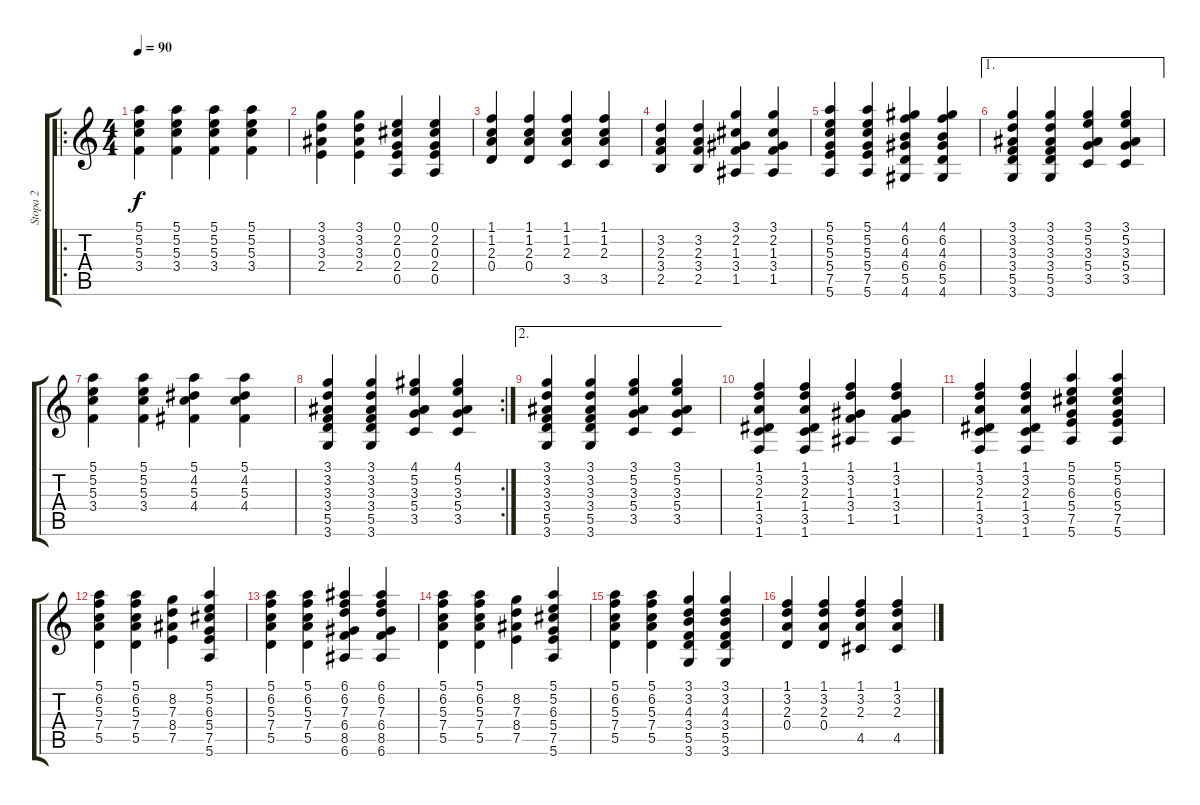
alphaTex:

\track ("Stopa 2" "Stopa 2") {instrument electricguitarjazz}
\staff {score tabs}
\tuning (E4 B3 G3 D3 A2 E2) {hide}
\ro
\ts (4 4)
\tempo 90
\clef g2
\ks c
(5.1 5.2 5.3 3.4).4{dy f instrument electricguitarjazz} (5.1 5.2 5.3 3.4).4 (5.1 5.2 5.3 3.4).4 (5.1 5.2 5.3 3.4).4 |
(3.1 3.2 3.3 2.4).4 (3.1 3.2 3.3 2.4).4 (0.1 2.2 0.3 2.4 0.5).4 (0.1 2.2 0.3 2.4 0.5).4 |
(1.1 1.2 2.3 0.4).4 (1.1 1.2 2.3 0.4).4 (1.1 1.2 2.3 3.5).4 (1.1 1.2 2.3 3.5).4 |
(3.2 2.3 3.4 2.5).4 (3.2 2.3 3.4 2.5).4 (3.1 2.2 1.3 3.4 1.5).4 (3.1 2.2 1.3 3.4 1.5).4 |
(5.1 5.2 5.3 5.4 7.5 5.6).4 (5.1 5.2 5.3 5.4 7.5 5.6).4 (4.1 6.2 4.3 6.4 5.5 4.6).4 (4.1 6.2 4.3 6.4 5.5 4.6).4 |
\ae 1
(3.1 3.2 3.3 3.4 5.5 3.6).4 (3.1 3.2 3.3 3.4 5.5 3.6).4 (3.1 5.2 3.3 5.4 3.5).4 (3.1 5.2 3.3 5.4 3.5).4 |
(5.1 5.2 5.3 3.4).4 (5.1 5.2 5.3 3.4).4 (5.1 4.2 5.3 4.4).4 (5.1 4.2 5.3 4.4).4 |
\rc 2
(3.1 3.2 3.3 3.4 5.5 3.6).4 (3.1 3.2 3.3 3.4 5.5 3.6).4 (4.1 5.2 3.3 5.4 3.5).4 (4.1 5.2 3.3 5.4 3.5).4 |
\ae 2
(3.1 3.2 3.3 3.4 5.5 3.6).4 (3.1 3.2 3.3 3.4 5.5 3.6).4 (3.1 5.2 3.3 5.4 3.5).4 (3.1 5.2 3.3 5.4 3.5).4 |
(1.1 3.2 2.3 1.4 3.5 1.6).4 (1.1 3.2 2.3 1.4 3.5 1.6).4 (1.1 3.2 1.3 3.4 1.5).4 (1.1 3.2 1.3 3.4 1.5).4 |
(1.1 3.2 2.3 1.4 3.5 1.6).4 (1.1 3.2 2.3 1.4 3.5 1.6).4 (5.1 5.2 6.3 5.4 7.5 5.6).4 (5.1 5.2 6.3 5.4 7.5 5.6).4 |
(5.1 6.2 5.3 7.4 5.5).4 (5.1 6.2 5.3 7.4 5.5).4 (8.2 7.3 8.4 7.5).4 (5.1 5.2 6.3 5.4 7.5 5.6).4 |
(5.1 6.2 5.3 7.4 5.5).4 (5.1 6.2 5.3 7.4 5.5).4 (6.1 6.2 7.3 6.4 8.5 6.6).4 (6.1 6.2 7.3 6.4 8.5 6.6).4 |
(5.1 6.2 5.3 7.4 5.5).4 (5.1 6.2 5.3 7.4 5.5).4 (8.2 7.3 8.4 7.5).4 (5.1 5.2 6.3 5.4 7.5 5.6).4 |
(5.1 6.2 5.3 7.4 5.5).4 (5.1 6.2 5.3 7.4 5.5).4 (3.1 3.2 4.3 3.4 5.5 3.6).4 (3.1 3.2 4.3 3.4 5.5 3.6).4 |
(1.1 3.2 2.3 0.4).4 (1.1 3.2 2.3 0.4).4 (1.1 3.2 2.3 4.5).4 (1.1 3.2 2.3 4.5).4
